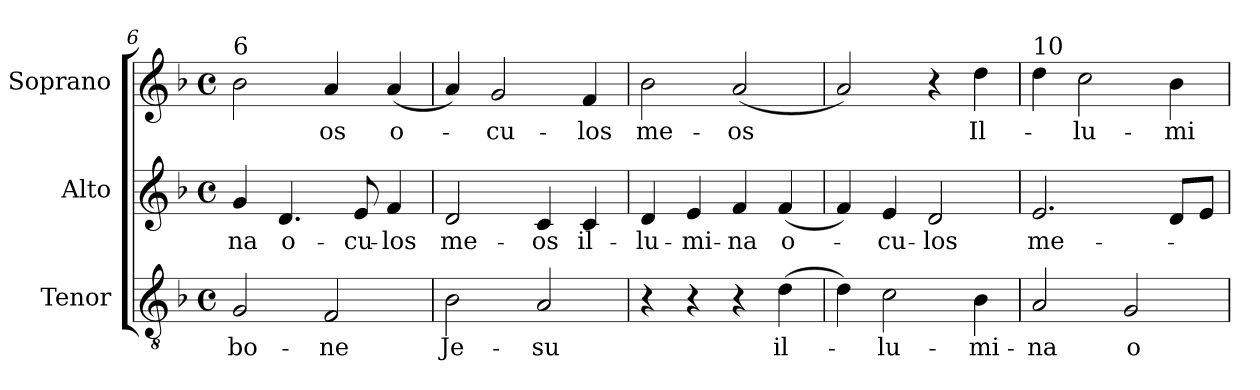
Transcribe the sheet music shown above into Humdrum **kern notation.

**kern	**text	**kern	**text	**kern	**text
*part3	*part3	*part2	*part2	*part1	*part1
*staff3	*staff3	*staff2	*staff2	*staff1	*staff1
*I"Tenor	*	*I"Alto	*	*I"Soprano	*
*I'T	*	*I'A	*	*I'S	*
!!LO:LB:g=z
*clefGv2	*	*clefG2	*	*clefG2	*
*k[b-]	*	*k[b-]	*	*k[b-]	*
*F:	*	*F:	*	*F:	*
*M4/4	*	*M4/4	*	*M4/4	*
*met(c)	*	*met(c)	*	*met(c)	*
=6	=6	=6	=6	=6	=6
!	!	!	!	!LO:TX:a:t=6	!
2G/	bo-	4g/	-na	2b-\	.
.	.	4.d/	o-	.	.
2F/	-ne	.	.	4a/	os
.	.	8e/	-cu-	.	.
.	.	4f/	-los	(4a/	o-
=7	=7	=7	=7	=7	=7
2B-\	Je-	2d/	me-	4a/)	.
.	.	.	.	2g/	-cu-
2A/	-su	4c/	-os	.	.
.	.	4c/	il-	4f/	-los
=8	=8	=8	=8	=8	=8
4r	.	4d/	-lu-	2b-\	me-
4r	.	4e/	-mi-	.	.
4r	.	4f/	-na	(2a/	-os
(4d\	il-	(4f/	o-	.	.
=9	=9	=9	=9	=9	=9
4d\)	.	4f/)	.	2a/)	.
2c\	-lu-	4e/	-cu-	.	.
.	.	2d/	-los	4r	.
4B-\	-mi-	.	.	4dd\	Il-
=10	=10	=10	=10	=10	=10
!	!	!	!	!LO:TX:a:t=10	!
2A/	-na	2.e/	me-	4dd\	.
.	.	.	.	2cc\	-lu-
2G/	o-	.	.	.	.
.	.	8d/L	.	4b-\	-mi-
.	.	8e/J	.	.	.
=	=	=	=	=	=
*-	*-	*-	*-	*-	*-
